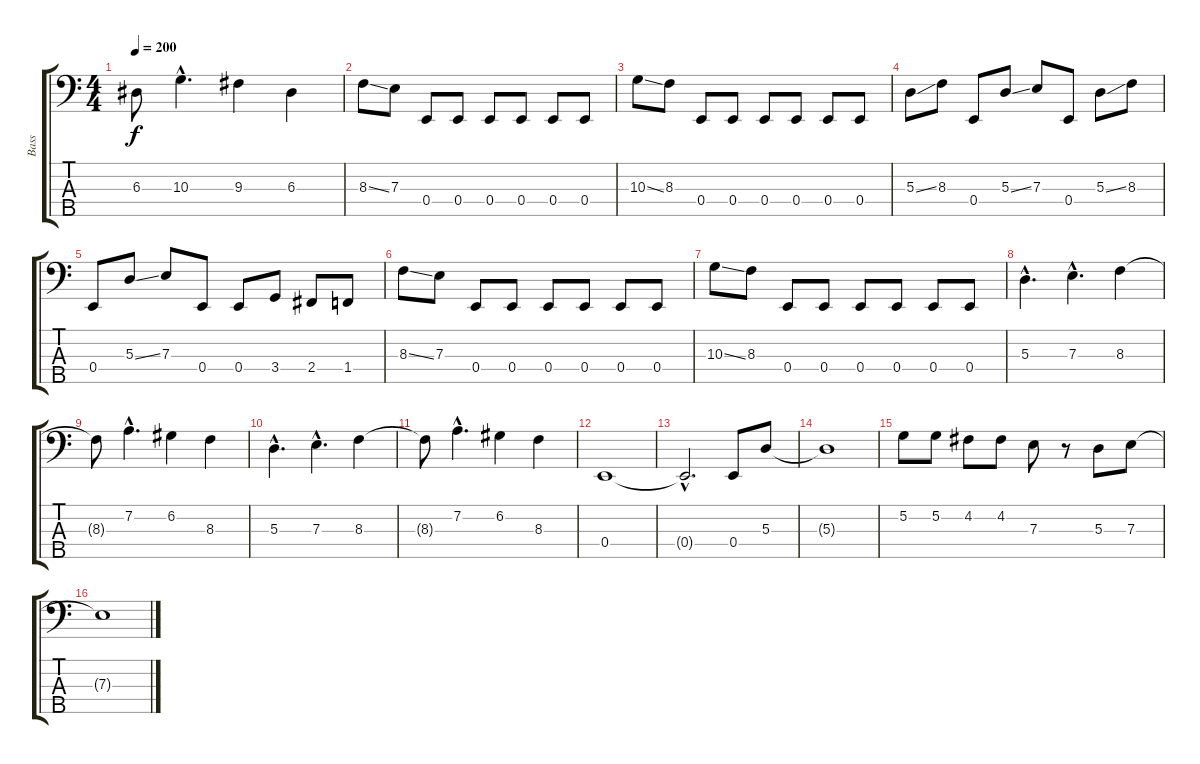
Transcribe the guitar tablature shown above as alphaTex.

\track ("Bass" "Bass") {instrument electricbassfinger}
\staff {score tabs}
\tuning (G2 D2 A1 E1 B0) {hide}
\ts (4 4)
\tempo 200
\clef f4
\ks c
6.3{t}.8{dy f} 10.3{hac}.4{d} 9.3.4 6.3.4 |
\section ("" "")
8.3{ss}.8 7.3.8 0.4.8 0.4.8 0.4.8 0.4.8 0.4.8 0.4.8 |
10.3{ss}.8 8.3.8 0.4.8 0.4.8 0.4.8 0.4.8 0.4.8 0.4.8 |
5.3{ss}.8 8.3.8 0.4.8 5.3{ss}.8 7.3.8 0.4.8 5.3{ss}.8 8.3.8 |
0.4.8 5.3{ss}.8 7.3.8 0.4.8 0.4.8 3.4.8 2.4.8 1.4.8 |
8.3{ss}.8 7.3.8 0.4.8 0.4.8 0.4.8 0.4.8 0.4.8 0.4.8 |
10.3{ss}.8 8.3.8 0.4.8 0.4.8 0.4.8 0.4.8 0.4.8 0.4.8 |
5.3{hac}.4{d} 7.3{hac}.4{d} 8.3.4 |
8.3{t}.8 7.2{hac}.4{d} 6.2.4 8.3.4 |
5.3{hac}.4{d} 7.3{hac}.4{d} 8.3.4 |
8.3{t}.8 7.2{hac}.4{d} 6.2.4 8.3.4 |
\section ("" "")
0.4.1 |
0.4{hac t}.2{d} 0.4.8 5.3.8 |
5.3{t}.1 |
5.2.8 5.2.8 4.2.8 4.2.8 7.3.8 r.8 5.3.8 7.3.8 |
7.3{t}.1
